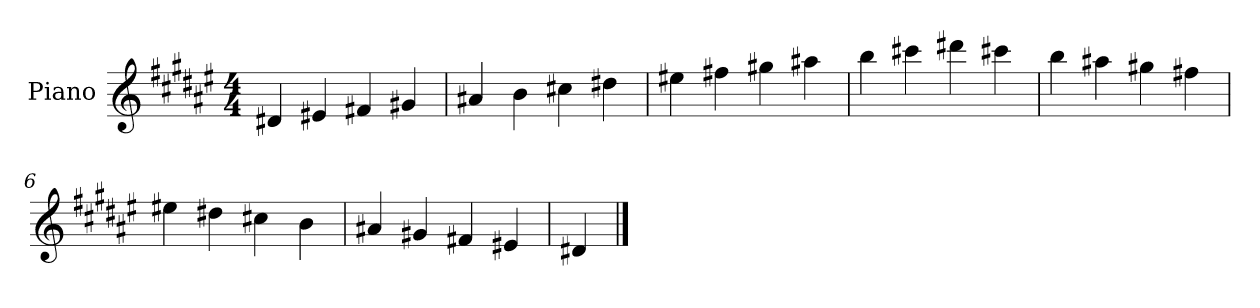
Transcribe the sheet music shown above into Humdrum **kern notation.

**kern
*part1
*staff1
*I"Piano
*I'Pno
*clefG2
*k[f#c#g#d#a#e#]
*d#:
*M4/4
=1
4d#X
4e#X
4f#X
4g#X
=2
4a#X
4b
4cc#X
4dd#X
=3
4ee#X
4ff#X
4gg#X
4aa#X
=4
4bb
4ccc#X
4ddd#X
4ccc#X
=5
4bb
4aa#X
4gg#X
4ff#X
=6
4ee#X
4dd#X
4cc#X
4b
=7
4a#X
4g#X
4f#X
4e#X
=8
4d#X
==
*-
